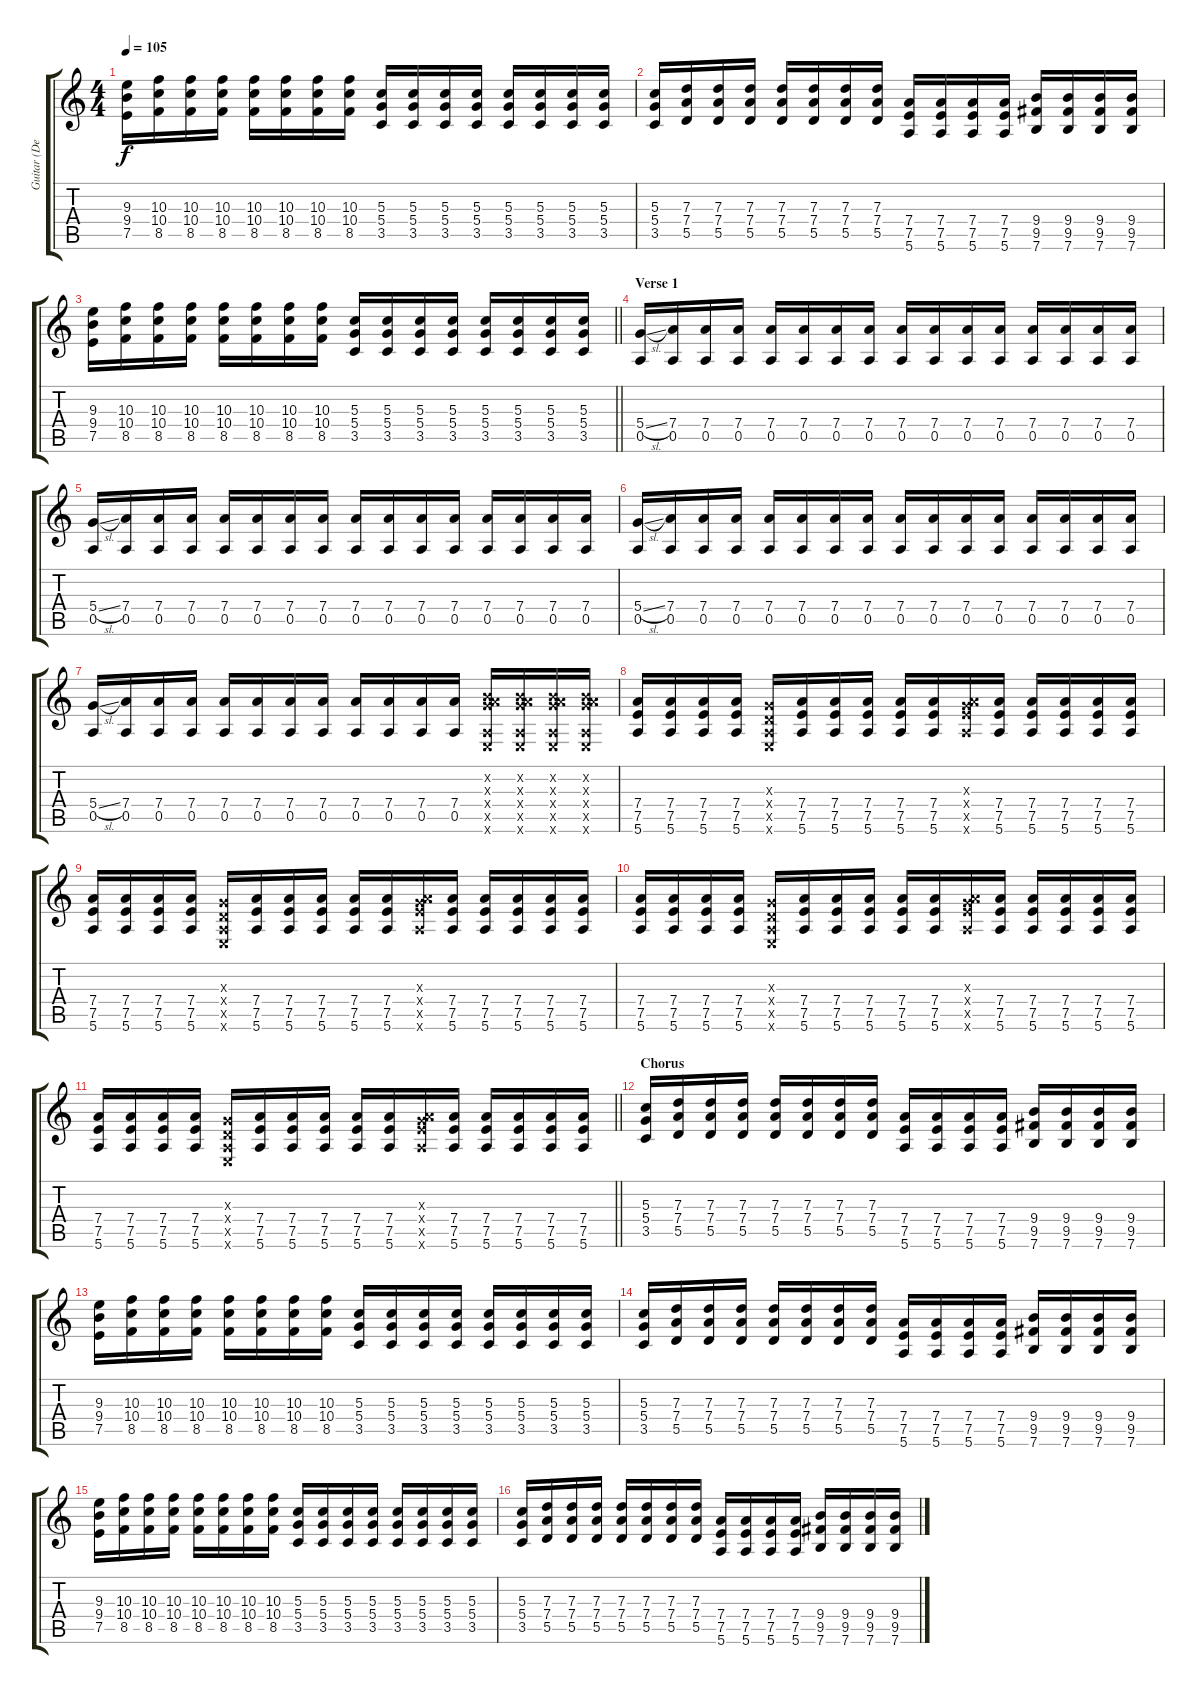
\track ("Guitar (Dean DeLeo)" "Guitar (De") {instrument overdrivenguitar}
\staff {score tabs}
\tuning (E4 B3 G3 D3 A2 E2) {hide}
\ts (4 4)
\tempo 105
\clef g2
\ks c
(9.3 9.4 7.5).16{dy f} (10.3 10.4 8.5).16 (10.3 10.4 8.5).16 (10.3 10.4 8.5).16 (10.3 10.4 8.5).16 (10.3 10.4 8.5).16 (10.3 10.4 8.5).16 (10.3 10.4 8.5).16 (5.3 5.4 3.5).16 (5.3 5.4 3.5).16 (5.3 5.4 3.5).16 (5.3 5.4 3.5).16 (5.3 5.4 3.5).16 (5.3 5.4 3.5).16 (5.3 5.4 3.5).16 (5.3 5.4 3.5).16 |
(5.3 5.4 3.5).16 (7.3 7.4 5.5).16 (7.3 7.4 5.5).16 (7.3 7.4 5.5).16 (7.3 7.4 5.5).16 (7.3 7.4 5.5).16 (7.3 7.4 5.5).16 (7.3 7.4 5.5).16 (7.4 7.5 5.6).16 (7.4 7.5 5.6).16 (7.4 7.5 5.6).16 (7.4 7.5 5.6).16 (9.4 9.5 7.6).16 (9.4 9.5 7.6).16 (9.4 9.5 7.6).16 (9.4 9.5 7.6).16 |
\barLineRight lightlight
(9.3 9.4 7.5).16 (10.3 10.4 8.5).16 (10.3 10.4 8.5).16 (10.3 10.4 8.5).16 (10.3 10.4 8.5).16 (10.3 10.4 8.5).16 (10.3 10.4 8.5).16 (10.3 10.4 8.5).16 (5.3 5.4 3.5).16 (5.3 5.4 3.5).16 (5.3 5.4 3.5).16 (5.3 5.4 3.5).16 (5.3 5.4 3.5).16 (5.3 5.4 3.5).16 (5.3 5.4 3.5).16 (5.3 5.4 3.5).16 |
\section ("" "Verse 1")
(5.4{sl} 0.5).16{volume 9 instrument overdrivenguitar} (7.4 0.5).16 (7.4 0.5).16 (7.4 0.5).16 (7.4 0.5).16 (7.4 0.5).16 (7.4 0.5).16 (7.4 0.5).16 (7.4 0.5).16 (7.4 0.5).16 (7.4 0.5).16 (7.4 0.5).16 (7.4 0.5).16 (7.4 0.5).16 (7.4 0.5).16 (7.4 0.5).16 |
(5.4{sl} 0.5).16 (7.4 0.5).16 (7.4 0.5).16 (7.4 0.5).16 (7.4 0.5).16 (7.4 0.5).16 (7.4 0.5).16 (7.4 0.5).16 (7.4 0.5).16 (7.4 0.5).16 (7.4 0.5).16 (7.4 0.5).16 (7.4 0.5).16 (7.4 0.5).16 (7.4 0.5).16 (7.4 0.5).16 |
(5.4{sl} 0.5).16 (7.4 0.5).16 (7.4 0.5).16 (7.4 0.5).16 (7.4 0.5).16 (7.4 0.5).16 (7.4 0.5).16 (7.4 0.5).16 (7.4 0.5).16 (7.4 0.5).16 (7.4 0.5).16 (7.4 0.5).16 (7.4 0.5).16 (7.4 0.5).16 (7.4 0.5).16 (7.4 0.5).16 |
(5.4{sl} 0.5).16 (7.4 0.5).16 (7.4 0.5).16 (7.4 0.5).16 (7.4 0.5).16 (7.4 0.5).16 (7.4 0.5).16 (7.4 0.5).16 (7.4 0.5).16 (7.4 0.5).16 (7.4 0.5).16 (7.4 0.5).16 (0.2{x} 0.3{x} 7.4{x} 0.5{x} 0.6{x}).16 (0.2{x} 0.3{x} 7.4{x} 0.5{x} 0.6{x}).16 (0.2{x} 0.3{x} 7.4{x} 0.5{x} 0.6{x}).16 (0.2{x} 0.3{x} 7.4{x} 0.5{x} 0.6{x}).16 |
(7.4 7.5 5.6).16 (7.4 7.5 5.6).16 (7.4 7.5 5.6).16 (7.4 7.5 5.6).16 (0.3{x} 0.4{x} 0.5{x} 0.6{x}).16 (7.4 7.5 5.6).16 (7.4 7.5 5.6).16 (7.4 7.5 5.6).16 (7.4 7.5 5.6).16 (7.4 7.5 5.6).16 (0.3{x} 7.4{x} 7.5{x} 5.6{x}).16 (7.4 7.5 5.6).16 (7.4 7.5 5.6).16 (7.4 7.5 5.6).16 (7.4 7.5 5.6).16 (7.4 7.5 5.6).16 |
(7.4 7.5 5.6).16 (7.4 7.5 5.6).16 (7.4 7.5 5.6).16 (7.4 7.5 5.6).16 (0.3{x} 0.4{x} 0.5{x} 0.6{x}).16 (7.4 7.5 5.6).16 (7.4 7.5 5.6).16 (7.4 7.5 5.6).16 (7.4 7.5 5.6).16 (7.4 7.5 5.6).16 (0.3{x} 7.4{x} 7.5{x} 5.6{x}).16 (7.4 7.5 5.6).16 (7.4 7.5 5.6).16 (7.4 7.5 5.6).16 (7.4 7.5 5.6).16 (7.4 7.5 5.6).16 |
(7.4 7.5 5.6).16 (7.4 7.5 5.6).16 (7.4 7.5 5.6).16 (7.4 7.5 5.6).16 (0.3{x} 0.4{x} 0.5{x} 0.6{x}).16 (7.4 7.5 5.6).16 (7.4 7.5 5.6).16 (7.4 7.5 5.6).16 (7.4 7.5 5.6).16 (7.4 7.5 5.6).16 (0.3{x} 7.4{x} 7.5{x} 5.6{x}).16 (7.4 7.5 5.6).16 (7.4 7.5 5.6).16 (7.4 7.5 5.6).16 (7.4 7.5 5.6).16 (7.4 7.5 5.6).16 |
\barLineRight lightlight
(7.4 7.5 5.6).16 (7.4 7.5 5.6).16 (7.4 7.5 5.6).16 (7.4 7.5 5.6).16 (0.3{x} 0.4{x} 0.5{x} 0.6{x}).16 (7.4 7.5 5.6).16 (7.4 7.5 5.6).16 (7.4 7.5 5.6).16 (7.4 7.5 5.6).16 (7.4 7.5 5.6).16 (0.3{x} 7.4{x} 7.5{x} 5.6{x}).16 (7.4 7.5 5.6).16 (7.4 7.5 5.6).16 (7.4 7.5 5.6).16 (7.4 7.5 5.6).16 (7.4 7.5 5.6).16 |
\section ("" "Chorus")
(5.3 5.4 3.5).16{volume 11 instrument overdrivenguitar} (7.3 7.4 5.5).16 (7.3 7.4 5.5).16 (7.3 7.4 5.5).16 (7.3 7.4 5.5).16 (7.3 7.4 5.5).16 (7.3 7.4 5.5).16 (7.3 7.4 5.5).16 (7.4 7.5 5.6).16 (7.4 7.5 5.6).16 (7.4 7.5 5.6).16 (7.4 7.5 5.6).16 (9.4 9.5 7.6).16 (9.4 9.5 7.6).16 (9.4 9.5 7.6).16 (9.4 9.5 7.6).16 |
(9.3 9.4 7.5).16 (10.3 10.4 8.5).16 (10.3 10.4 8.5).16 (10.3 10.4 8.5).16 (10.3 10.4 8.5).16 (10.3 10.4 8.5).16 (10.3 10.4 8.5).16 (10.3 10.4 8.5).16 (5.3 5.4 3.5).16 (5.3 5.4 3.5).16 (5.3 5.4 3.5).16 (5.3 5.4 3.5).16 (5.3 5.4 3.5).16 (5.3 5.4 3.5).16 (5.3 5.4 3.5).16 (5.3 5.4 3.5).16 |
(5.3 5.4 3.5).16 (7.3 7.4 5.5).16 (7.3 7.4 5.5).16 (7.3 7.4 5.5).16 (7.3 7.4 5.5).16 (7.3 7.4 5.5).16 (7.3 7.4 5.5).16 (7.3 7.4 5.5).16 (7.4 7.5 5.6).16 (7.4 7.5 5.6).16 (7.4 7.5 5.6).16 (7.4 7.5 5.6).16 (9.4 9.5 7.6).16 (9.4 9.5 7.6).16 (9.4 9.5 7.6).16 (9.4 9.5 7.6).16 |
(9.3 9.4 7.5).16 (10.3 10.4 8.5).16 (10.3 10.4 8.5).16 (10.3 10.4 8.5).16 (10.3 10.4 8.5).16 (10.3 10.4 8.5).16 (10.3 10.4 8.5).16 (10.3 10.4 8.5).16 (5.3 5.4 3.5).16 (5.3 5.4 3.5).16 (5.3 5.4 3.5).16 (5.3 5.4 3.5).16 (5.3 5.4 3.5).16 (5.3 5.4 3.5).16 (5.3 5.4 3.5).16 (5.3 5.4 3.5).16 |
(5.3 5.4 3.5).16 (7.3 7.4 5.5).16 (7.3 7.4 5.5).16 (7.3 7.4 5.5).16 (7.3 7.4 5.5).16 (7.3 7.4 5.5).16 (7.3 7.4 5.5).16 (7.3 7.4 5.5).16 (7.4 7.5 5.6).16 (7.4 7.5 5.6).16 (7.4 7.5 5.6).16 (7.4 7.5 5.6).16 (9.4 9.5 7.6).16 (9.4 9.5 7.6).16 (9.4 9.5 7.6).16 (9.4 9.5 7.6).16
